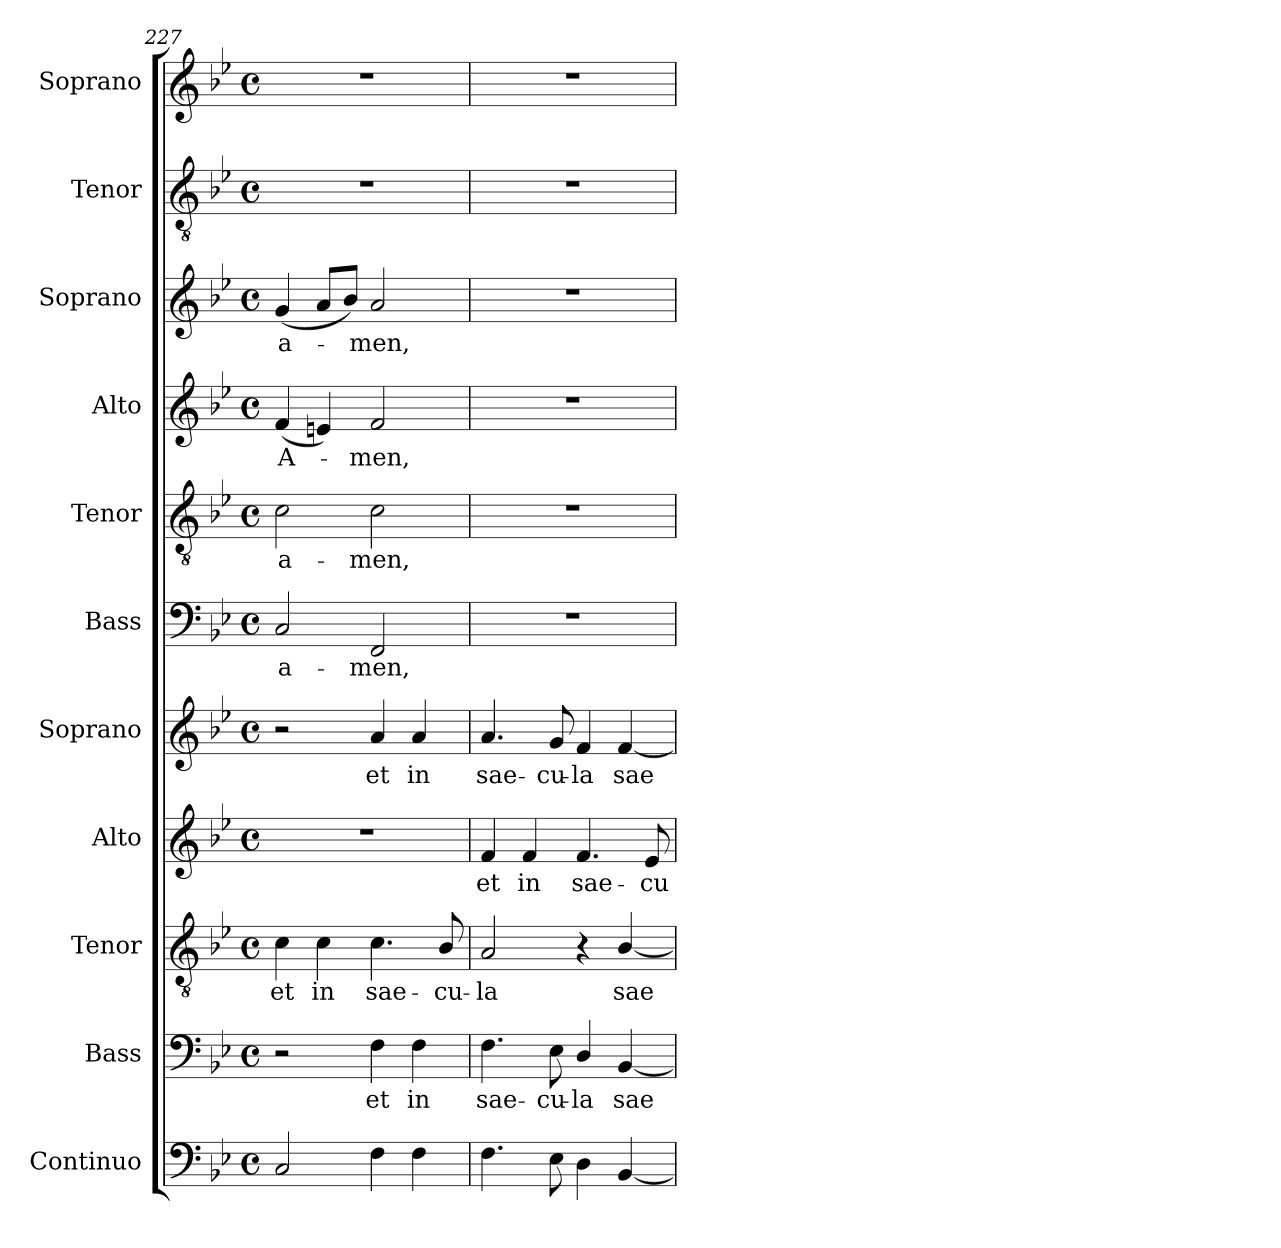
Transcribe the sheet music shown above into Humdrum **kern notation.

**kern	**kern	**text	**kern	**text	**kern	**text	**kern	**text	**kern	**text	**kern	**text	**kern	**text	**kern	**text	**kern	**kern
*part11	*part10	*part10	*part9	*part9	*part8	*part8	*part7	*part7	*part6	*part6	*part5	*part5	*part4	*part4	*part3	*part3	*part2	*part1
*staff11	*staff10	*staff10	*staff9	*staff9	*staff8	*staff8	*staff7	*staff7	*staff6	*staff6	*staff5	*staff5	*staff4	*staff4	*staff3	*staff3	*staff2	*staff1
*I"Continuo	*I"Bass	*	*I"Tenor	*	*I"Alto	*	*I"Soprano	*	*I"Bass	*	*I"Tenor	*	*I"Alto	*	*I"Soprano	*	*I"Tenor	*I"Soprano
*I'Cont.	*I'B.	*	*I'T.	*	*I'A.	*	*I'S.	*	*I'B.	*	*I'T.	*	*I'A.	*	*I'S.	*	*I'T.	*I'S.
!!LO:PB:g=z
*clefF4	*clefF4	*	*clefGv2	*	*clefG2	*	*clefG2	*	*clefF4	*	*clefGv2	*	*clefG2	*	*clefG2	*	*clefGv2	*clefG2
*	*	*	*ITrd7c12	*	*	*	*	*	*	*	*ITrd7c12	*	*	*	*	*	*ITrd7c12	*
*k[b-e-]	*k[b-e-]	*	*k[b-e-]	*	*k[b-e-]	*	*k[b-e-]	*	*k[b-e-]	*	*k[b-e-]	*	*k[b-e-]	*	*k[b-e-]	*	*k[b-e-]	*k[b-e-]
*B-:	*B-:	*	*B-:	*	*B-:	*	*B-:	*	*B-:	*	*B-:	*	*B-:	*	*B-:	*	*B-:	*B-:
*M4/4	*M4/4	*	*M4/4	*	*M4/4	*	*M4/4	*	*M4/4	*	*M4/4	*	*M4/4	*	*M4/4	*	*M4/4	*M4/4
*met(c)	*met(c)	*	*met(c)	*	*met(c)	*	*met(c)	*	*met(c)	*	*met(c)	*	*met(c)	*	*met(c)	*	*met(c)	*met(c)
=227	=227	=227	=227	=227	=227	=227	=227	=227	=227	=227	=227	=227	=227	=227	=227	=227	=227	=227
!	!	!	!	!LO:LY:b:color=#000000	!	!	!	!	!	!	!	!	!	!	!	!	!	!
!	!	!	!	!	!	!	!	!	!	!LO:LY:b:color=#000000	!	!	!	!	!	!	!	!
!	!	!	!	!	!	!	!	!	!	!	!	!LO:LY:b:color=#000000	!	!	!	!	!	!
!	!	!	!	!	!	!	!	!	!	!	!	!	!	!LO:LY:b:color=#000000	!	!	!	!
!	!	!	!	!	!	!	!	!	!	!	!	!	!	!	!	!LO:LY:b:color=#000000	!	!
2Ci/	2r	.	4Ci\	et	1r	.	2r	.	2Ci/	a-	2Ci\	a-	(4fi/	A-	(4gi/	a-	1r	1r
!	!	!	!	!LO:LY:b:color=#000000	!	!	!	!	!	!	!	!	!	!	!	!	!	!
.	.	.	4Ci\	in	.	.	.	.	.	.	.	.	4eni/)	.	8ai/L	.	.	.
.	.	.	.	.	.	.	.	.	.	.	.	.	.	.	8b-i/J)	.	.	.
!	!	!LO:LY:b:color=#000000	!	!	!	!	!	!	!	!	!	!	!	!	!	!	!	!
!	!	!	!	!LO:LY:b:color=#000000	!	!	!	!	!	!	!	!	!	!	!	!	!	!
!	!	!	!	!	!	!	!	!LO:LY:b:color=#000000	!	!	!	!	!	!	!	!	!	!
!	!	!	!	!	!	!	!	!	!	!LO:LY:b:color=#000000	!	!	!	!	!	!	!	!
!	!	!	!	!	!	!	!	!	!	!	!	!LO:LY:b:color=#000000	!	!	!	!	!	!
!	!	!	!	!	!	!	!	!	!	!	!	!	!	!LO:LY:b:color=#000000	!	!	!	!
!	!	!	!	!	!	!	!	!	!	!	!	!	!	!	!	!LO:LY:b:color=#000000	!	!
4Fi\	4Fi\	et	4.Ci\	sae-	.	.	4ai/	et	2FFi/	-men,	2Ci\	-men,	2fi/	-men,	2ai/	-men,	.	.
!	!	!LO:LY:b:color=#000000	!	!	!	!	!	!	!	!	!	!	!	!	!	!	!	!
!	!	!	!	!	!	!	!	!LO:LY:b:color=#000000	!	!	!	!	!	!	!	!	!	!
4Fi\	4Fi\	in	.	.	.	.	4ai/	in	.	.	.	.	.	.	.	.	.	.
!	!	!	!	!LO:LY:b:color=#000000	!	!	!	!	!	!	!	!	!	!	!	!	!	!
.	.	.	8BB-i/	-cu-	.	.	.	.	.	.	.	.	.	.	.	.	.	.
=228	=228	=228	=228	=228	=228	=228	=228	=228	=228	=228	=228	=228	=228	=228	=228	=228	=228	=228
!	!	!LO:LY:b:color=#000000	!	!	!	!	!	!	!	!	!	!	!	!	!	!	!	!
!	!	!	!	!LO:LY:b:color=#000000	!	!	!	!	!	!	!	!	!	!	!	!	!	!
!	!	!	!	!	!	!LO:LY:b:color=#000000	!	!	!	!	!	!	!	!	!	!	!	!
!	!	!	!	!	!	!	!	!LO:LY:b:color=#000000	!	!	!	!	!	!	!	!	!	!
4.Fi\	4.Fi\	sae-	2AAi/	-la	4fi/	et	4.ai/	sae-	1r	.	1r	.	1r	.	1r	.	1r	1r
!	!	!	!	!	!	!LO:LY:b:color=#000000	!	!	!	!	!	!	!	!	!	!	!	!
.	.	.	.	.	4fi/	in	.	.	.	.	.	.	.	.	.	.	.	.
!	!	!LO:LY:b:color=#000000	!	!	!	!	!	!	!	!	!	!	!	!	!	!	!	!
!	!	!	!	!	!	!	!	!LO:LY:b:color=#000000	!	!	!	!	!	!	!	!	!	!
8E-i\	8E-i\	-cu-	.	.	.	.	8gi/	-cu-	.	.	.	.	.	.	.	.	.	.
!	!	!LO:LY:b:color=#000000	!	!	!	!	!	!	!	!	!	!	!	!	!	!	!	!
!	!	!	!	!	!	!LO:LY:b:color=#000000	!	!	!	!	!	!	!	!	!	!	!	!
!	!	!	!	!	!	!	!	!LO:LY:b:color=#000000	!	!	!	!	!	!	!	!	!	!
4Di\	4Di/	-la	4r	.	4.fi/	sae-	4fi/	-la	.	.	.	.	.	.	.	.	.	.
!	!	!LO:LY:b:color=#000000	!	!	!	!	!	!	!	!	!	!	!	!	!	!	!	!
!	!	!	!	!LO:LY:b:color=#000000	!	!	!	!	!	!	!	!	!	!	!	!	!	!
!	!	!	!	!	!	!	!	!LO:LY:b:color=#000000	!	!	!	!	!	!	!	!	!	!
[<4BB-i/	[<4BB-i/	sae-	[<4BB-i/	sae-	.	.	[<4fi/	sae-	.	.	.	.	.	.	.	.	.	.
!	!	!	!	!	!	!LO:LY:b:color=#000000	!	!	!	!	!	!	!	!	!	!	!	!
.	.	.	.	.	8e-i/	-cu-	.	.	.	.	.	.	.	.	.	.	.	.
=	=	=	=	=	=	=	=	=	=	=	=	=	=	=	=	=	=	=
*-	*-	*-	*-	*-	*-	*-	*-	*-	*-	*-	*-	*-	*-	*-	*-	*-	*-	*-
